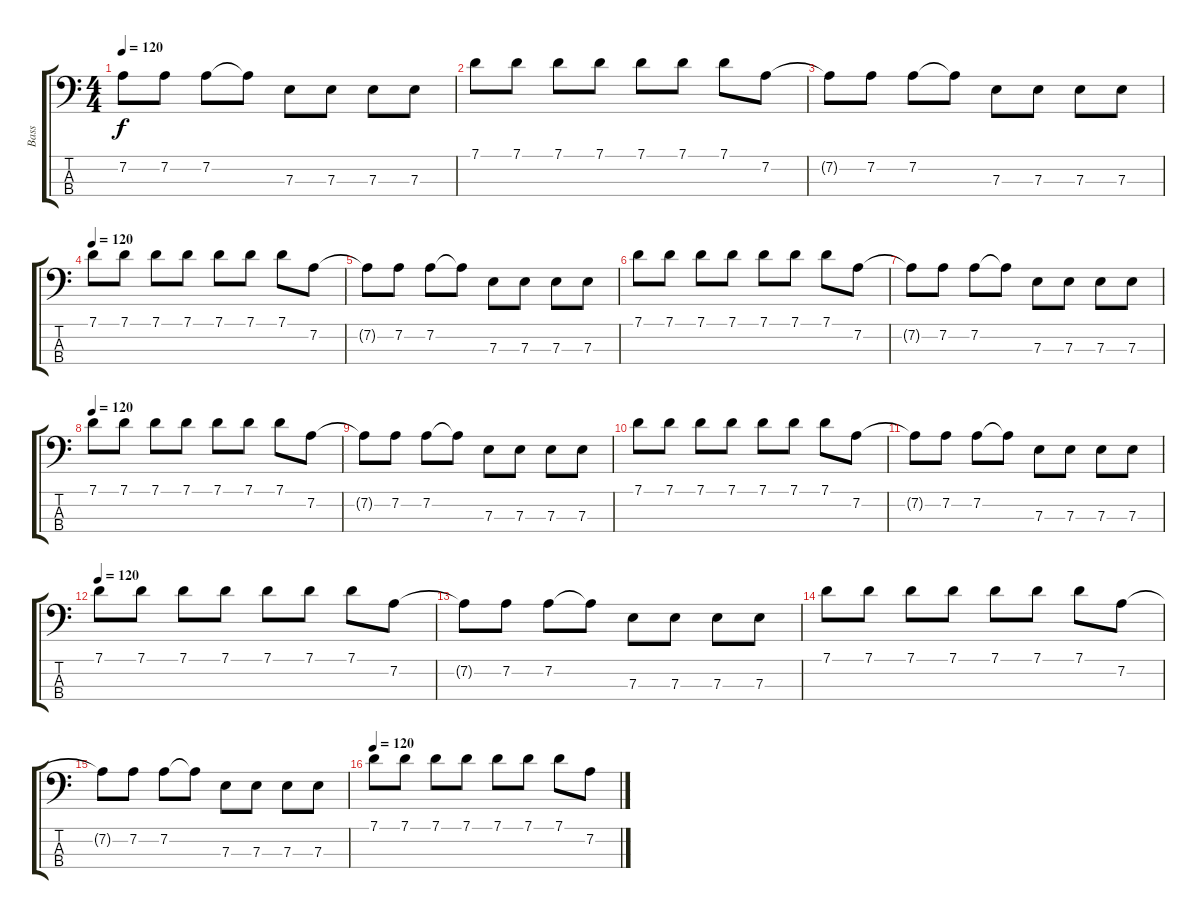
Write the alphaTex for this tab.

\track ("Bass" "Bass") {instrument electricbassfinger}
\staff {score tabs}
\tuning (G2 D2 A1 E1) {hide}
\ts (4 4)
\tempo 120
\clef f4
\ks c
7.2{t}.8{dy f} 7.2.8 7.2.8 7.2{t}.8 7.3.8 7.3.8 7.3.8 7.3.8 |
7.1.8 7.1.8 7.1.8 7.1.8 7.1.8 7.1.8 7.1.8 7.2.8 |
7.2{t}.8 7.2.8 7.2.8 7.2{t}.8 7.3.8 7.3.8 7.3.8 7.3.8 |
\tempo 120
7.1.8 7.1.8 7.1.8 7.1.8 7.1.8 7.1.8 7.1.8 7.2.8 |
7.2{t}.8 7.2.8 7.2.8 7.2{t}.8 7.3.8 7.3.8 7.3.8 7.3.8 |
7.1.8 7.1.8 7.1.8 7.1.8 7.1.8 7.1.8 7.1.8 7.2.8 |
7.2{t}.8 7.2.8 7.2.8 7.2{t}.8 7.3.8 7.3.8 7.3.8 7.3.8 |
\tempo 120
7.1.8 7.1.8 7.1.8 7.1.8 7.1.8 7.1.8 7.1.8 7.2.8 |
7.2{t}.8 7.2.8 7.2.8 7.2{t}.8 7.3.8 7.3.8 7.3.8 7.3.8 |
7.1.8 7.1.8 7.1.8 7.1.8 7.1.8 7.1.8 7.1.8 7.2.8 |
7.2{t}.8 7.2.8 7.2.8 7.2{t}.8 7.3.8 7.3.8 7.3.8 7.3.8 |
\tempo 120
7.1.8 7.1.8 7.1.8 7.1.8 7.1.8 7.1.8 7.1.8 7.2.8 |
7.2{t}.8 7.2.8 7.2.8 7.2{t}.8 7.3.8 7.3.8 7.3.8 7.3.8 |
7.1.8 7.1.8 7.1.8 7.1.8 7.1.8 7.1.8 7.1.8 7.2.8 |
7.2{t}.8 7.2.8 7.2.8 7.2{t}.8 7.3.8 7.3.8 7.3.8 7.3.8 |
\tempo 120
7.1.8 7.1.8 7.1.8 7.1.8 7.1.8 7.1.8 7.1.8 7.2.8
